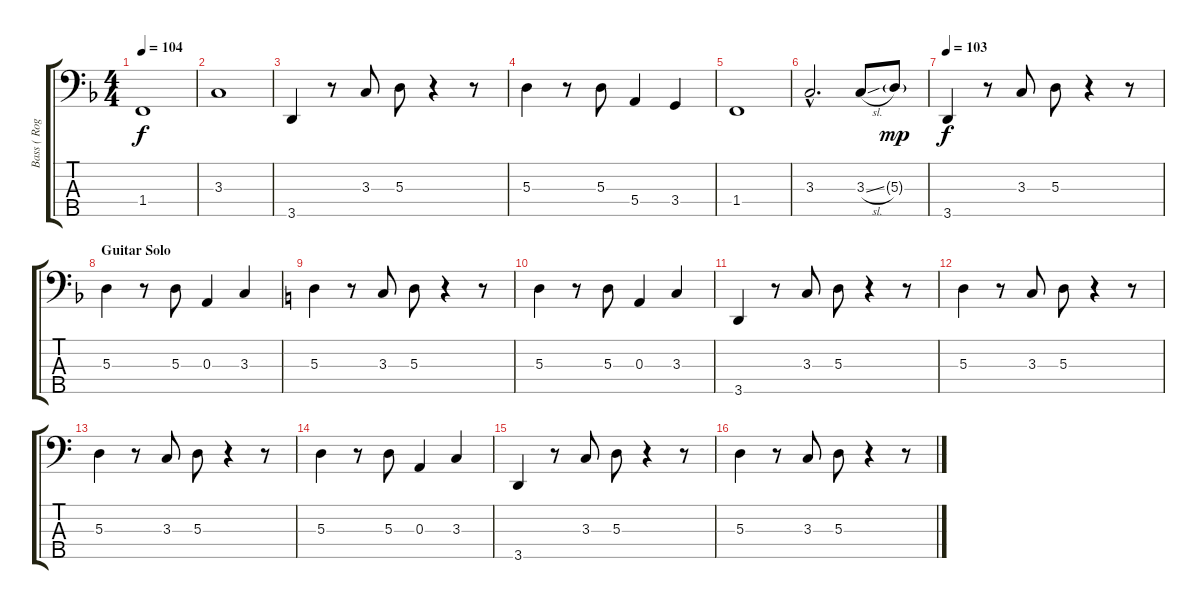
\track ("Bass ( Roger Waters )" "Bass ( Rog") {instrument electricbassfinger}
\staff {score tabs}
\tuning (G2 D2 A1 E1 B0) {hide}
\ts (4 4)
\tempo 104
\clef f4
\ks dminor
1.4.1{dy f} |
3.3.1 |
3.5.4 r.8 3.3.8 5.3.8 r.4 r.8 |
5.3.4 r.8 5.3.8 5.4.4 3.4.4 |
1.4.1 |
3.3{hac}.2{d} 3.3{sl}.8 5.3{g}.8{dy mp} |
\tempo 103
3.5.4{dy f} r.8 3.3.8 5.3.8 r.4 r.8 |
\section ("" "Guitar Solo")
5.3.4 r.8 5.3.8 0.3.4 3.3.4 |
\ks c
5.3.4 r.8 3.3.8 5.3.8 r.4 r.8 |
5.3.4 r.8 5.3.8 0.3.4 3.3.4 |
3.5.4 r.8 3.3.8 5.3.8 r.4 r.8 |
5.3.4 r.8 3.3.8 5.3.8 r.4 r.8 |
5.3.4 r.8 3.3.8 5.3.8 r.4 r.8 |
5.3.4 r.8 5.3.8 0.3.4 3.3.4 |
3.5.4 r.8 3.3.8 5.3.8 r.4 r.8 |
5.3.4 r.8 3.3.8 5.3.8 r.4 r.8
